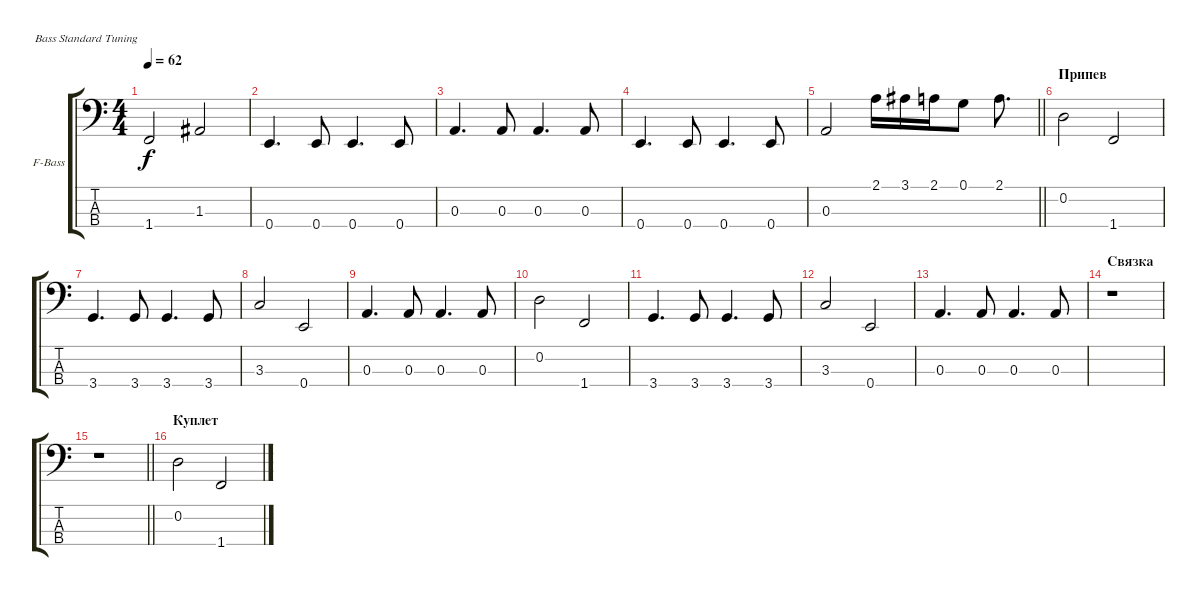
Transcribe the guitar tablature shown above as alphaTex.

\bracketExtendMode groupsimilarinstruments
\firstSystemTrackNameOrientation horizontal
\otherSystemsTrackNameOrientation horizontal
\track ("Бас" "F-Bass") {instrument fretlessbass}
\staff {score tabs}
\tuning (G2 D2 A1 E1)
\ts (4 4)
\tempo 62
\clef f4
\ks c
1.4.2{dy f} 1.3.2 |
0.4.4{d} 0.4.8 0.4.4{d} 0.4.8 |
0.3.4{d} 0.3.8 0.3.4{d} 0.3.8 |
0.4.4{d} 0.4.8 0.4.4{d} 0.4.8 |
\barLineRight lightlight
0.3.2 2.1.16 3.1.16 2.1.16 0.1.8 2.1.8{d} |
\section ("" "Припев")
0.2.2 1.4.2 |
3.4.4{d} 3.4.8 3.4.4{d} 3.4.8 |
3.3.2 0.4.2 |
0.3.4{d} 0.3.8 0.3.4{d} 0.3.8 |
0.2.2 1.4.2 |
3.4.4{d} 3.4.8 3.4.4{d} 3.4.8 |
3.3.2 0.4.2 |
0.3.4{d} 0.3.8 0.3.4{d} 0.3.8 |
\section ("" "Связка")
r.1 |
\barLineRight lightlight
r.1 |
\section ("" "Куплет")
0.2.2 1.4.2
